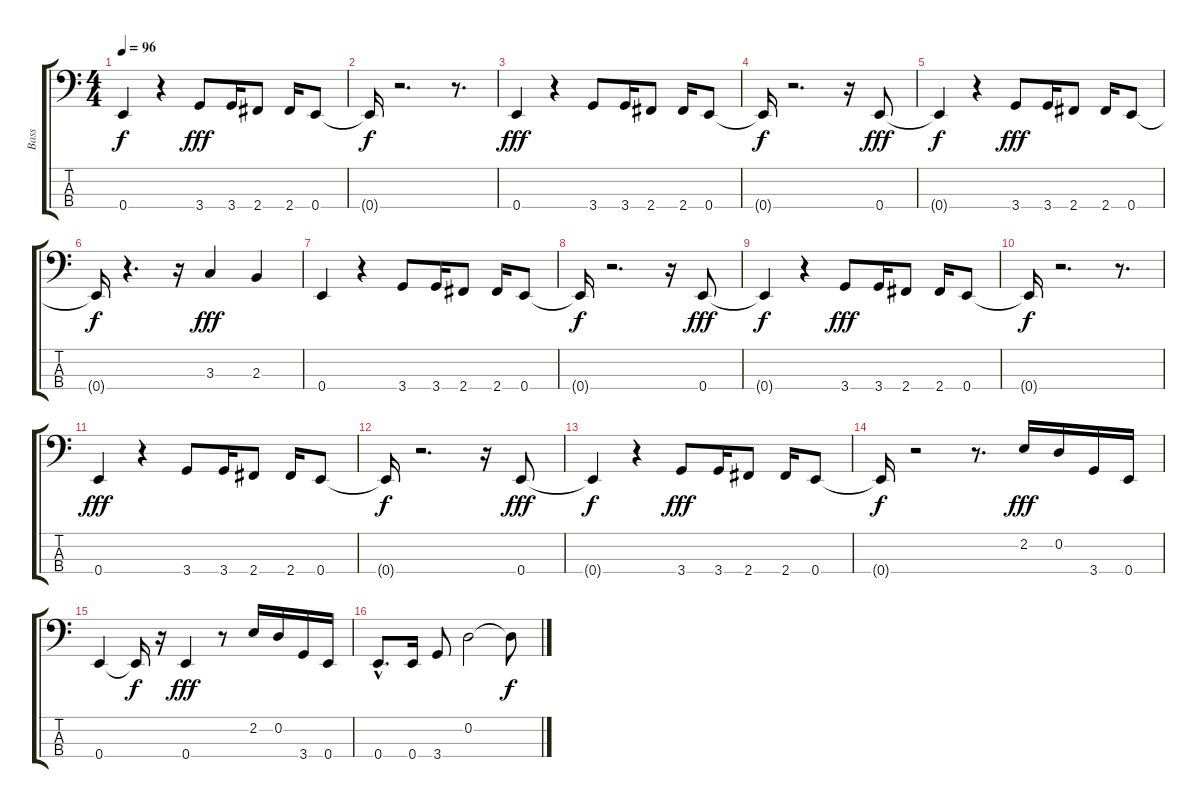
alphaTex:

\track ("Bass" "Bass") {instrument electricbassfinger}
\staff {score tabs}
\tuning (G2 D2 A1 E1) {hide}
\ts (4 4)
\tempo 96
\clef f4
\ks c
0.4{t}.4{dy f} r.4 3.4.8{dy fff} 3.4.16 2.4.8 2.4.16 0.4.8 |
0.4{t}.16{dy f} r.2{d} r.8{d} |
0.4.4{dy fff} r.4 3.4.8 3.4.16 2.4.8 2.4.16 0.4.8 |
0.4{t}.16{dy f} r.2{d} r.16 0.4.8{dy fff} |
0.4{t}.4{dy f} r.4 3.4.8{dy fff} 3.4.16 2.4.8 2.4.16 0.4.8 |
0.4{t}.16{dy f} r.4{d} r.16 3.3.4{dy fff} 2.3.4 |
0.4.4 r.4 3.4.8 3.4.16 2.4.8 2.4.16 0.4.8 |
0.4{t}.16{dy f} r.2{d} r.16 0.4.8{dy fff} |
0.4{t}.4{dy f} r.4 3.4.8{dy fff} 3.4.16 2.4.8 2.4.16 0.4.8 |
0.4{t}.16{dy f} r.2{d} r.8{d} |
0.4.4{dy fff} r.4 3.4.8 3.4.16 2.4.8 2.4.16 0.4.8 |
0.4{t}.16{dy f} r.2{d} r.16 0.4.8{dy fff} |
0.4{t}.4{dy f} r.4 3.4.8{dy fff} 3.4.16 2.4.8 2.4.16 0.4.8 |
0.4{t}.16{dy f} r.2 r.8{d} 2.2.16{dy fff} 0.2.16 3.4.16 0.4.16 |
0.4.4 0.4{t}.16{dy f} r.16 0.4.4{dy fff} r.8 2.2.16 0.2.16 3.4.16 0.4.16 |
0.4{hac}.8{d} 0.4.16 3.4.8 0.2.2 0.2{t}.8{dy f}
